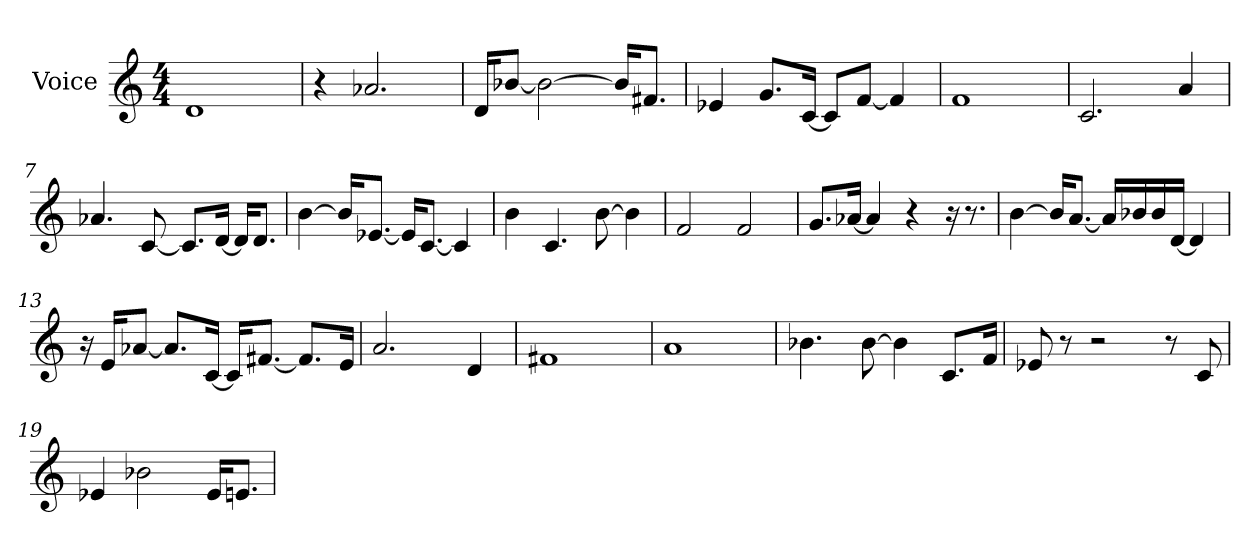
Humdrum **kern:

**kern
*part1
*staff1
*I"Voice
*I'Voice
*clefG2
*M4/4
=1
1d
=2
4r
2.a-X/
=3
16d/KL
[>8b-X/J
2b-\_>
16b-/KL]
8.f#X/J
=4
4e-X/
8.g/L
[<16c/Jk
8c/L]
[<8f/J
4f/]
=5
1f
=6
2.c/
4a/
=7
4.a-X/
[<8c/
8.c/L]
[<16d/Jk
16d/KL]
8.d/J
=8
[>4b\
16b/KL]
[<8.e-X/J
16e-/KL]
[<8.c/J
4c/]
!!LO:LB:g=z
=9
4b\
4.c/
[>8b\
4b\]
=10
2f/
2f/
=11
8.g/L
[<16a-X/Jk
4a-/]
4r
16ra
8.r
=12
[>4b\
16b/KL]
[<8.a/J
16a/LL]
16b-X/
16b-/
[<16d/JJ
4d/]
=13
16ra
16e/KL
[<8a-X/J
8.a-/L]
[<16c/Jk
16c/KL]
[<8.f#X/J
8.f#/L]
16e/Jk
=14
2.a/
4d/
=15
1f#X
=16
1a
!!LO:LB:g=z
=17
4.b-X\
[>8b-\
4b-\]
8.c/L
16f/Jk
=18
8e-X/
8r
2rcc
8r
8c/
=19
4e-X/
2b-X\
16e-/KL
8.en/J
=
*-
